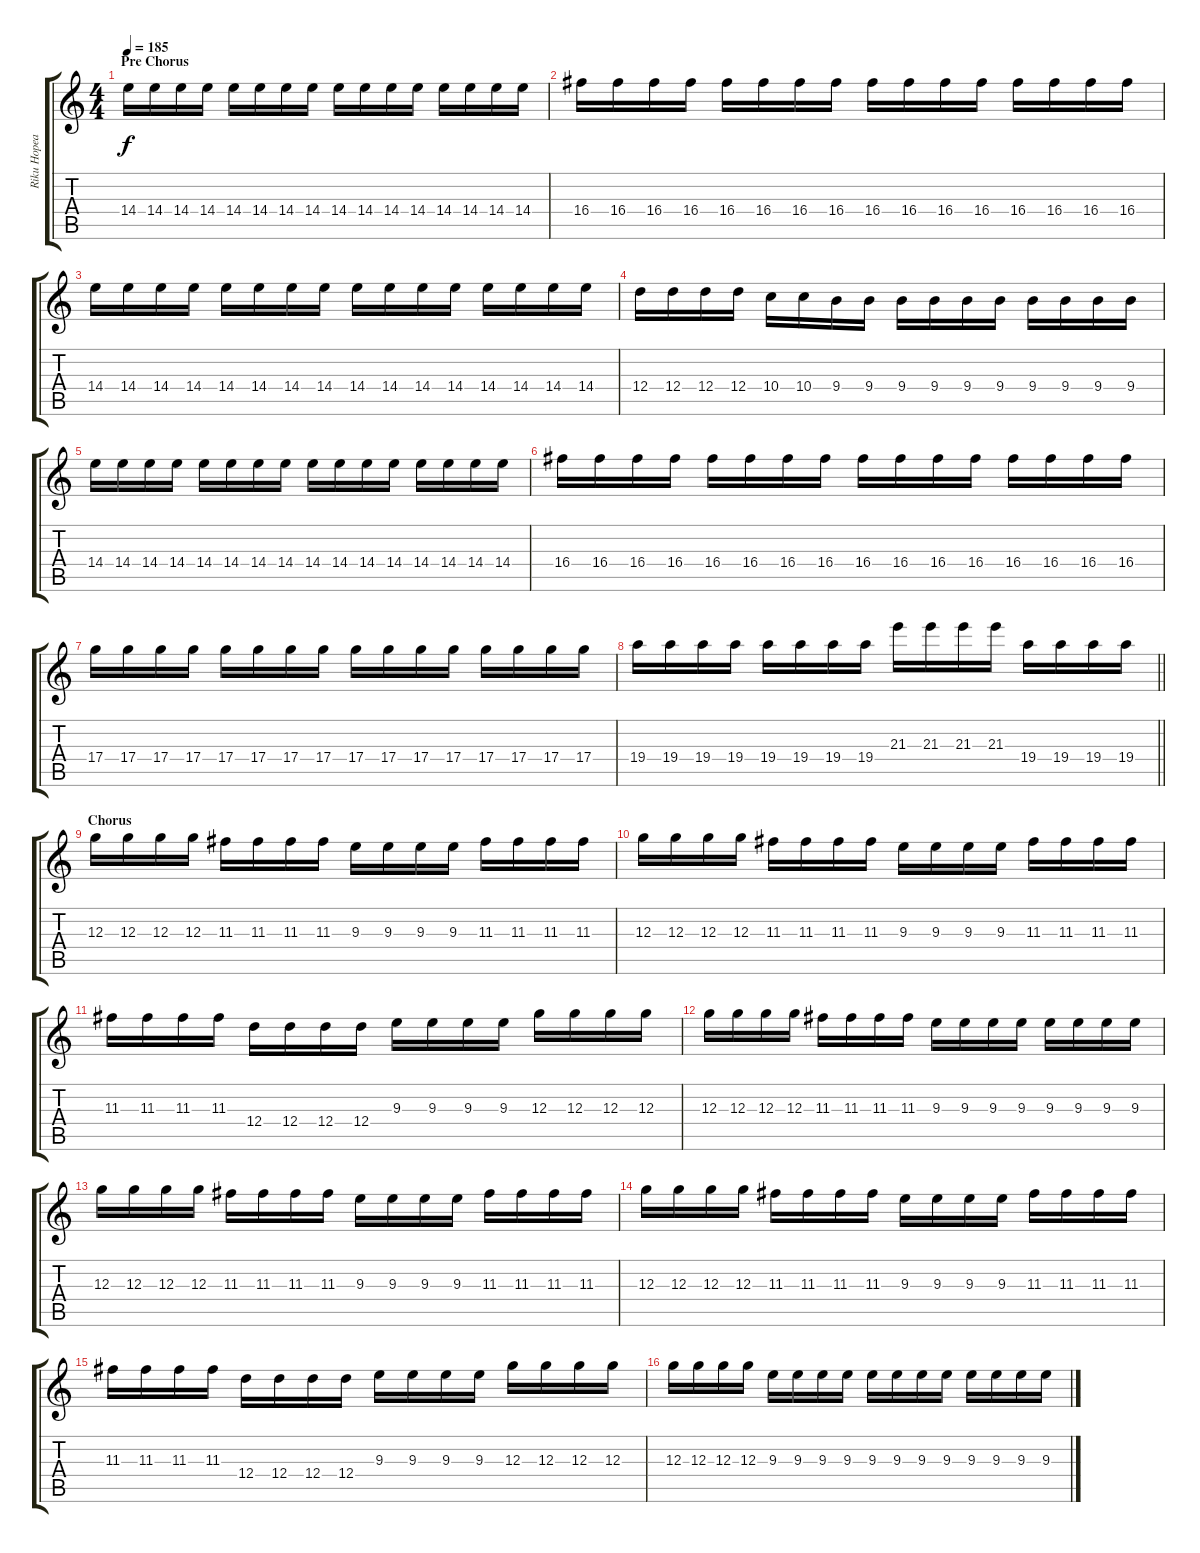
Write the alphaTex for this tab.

\track ("Riku Hopeakoski '' K-oz ''" "Riku Hopea") {instrument overdrivenguitar}
\staff {score tabs}
\tuning (E4 B3 G3 D3 A2 E2) {hide}
\ts (4 4)
\section ("" "Pre Chorus")
\tempo 185
\clef g2
\ks c
14.4.16{dy f} 14.4.16 14.4.16 14.4.16 14.4.16 14.4.16 14.4.16 14.4.16 14.4.16 14.4.16 14.4.16 14.4.16 14.4.16 14.4.16 14.4.16 14.4.16 |
16.4.16 16.4.16 16.4.16 16.4.16 16.4.16 16.4.16 16.4.16 16.4.16 16.4.16 16.4.16 16.4.16 16.4.16 16.4.16 16.4.16 16.4.16 16.4.16 |
14.4.16 14.4.16 14.4.16 14.4.16 14.4.16 14.4.16 14.4.16 14.4.16 14.4.16 14.4.16 14.4.16 14.4.16 14.4.16 14.4.16 14.4.16 14.4.16 |
12.4.16 12.4.16 12.4.16 12.4.16 10.4.16 10.4.16 9.4.16 9.4.16 9.4.16 9.4.16 9.4.16 9.4.16 9.4.16 9.4.16 9.4.16 9.4.16 |
14.4.16 14.4.16 14.4.16 14.4.16 14.4.16 14.4.16 14.4.16 14.4.16 14.4.16 14.4.16 14.4.16 14.4.16 14.4.16 14.4.16 14.4.16 14.4.16 |
16.4.16 16.4.16 16.4.16 16.4.16 16.4.16 16.4.16 16.4.16 16.4.16 16.4.16 16.4.16 16.4.16 16.4.16 16.4.16 16.4.16 16.4.16 16.4.16 |
17.4.16 17.4.16 17.4.16 17.4.16 17.4.16 17.4.16 17.4.16 17.4.16 17.4.16 17.4.16 17.4.16 17.4.16 17.4.16 17.4.16 17.4.16 17.4.16 |
\barLineRight lightlight
19.4.16 19.4.16 19.4.16 19.4.16 19.4.16 19.4.16 19.4.16 19.4.16 21.3.16 21.3.16 21.3.16 21.3.16 19.4.16 19.4.16 19.4.16 19.4.16 |
\section ("" "Chorus")
12.3.16 12.3.16 12.3.16 12.3.16 11.3.16 11.3.16 11.3.16 11.3.16 9.3.16 9.3.16 9.3.16 9.3.16 11.3.16 11.3.16 11.3.16 11.3.16 |
12.3.16 12.3.16 12.3.16 12.3.16 11.3.16 11.3.16 11.3.16 11.3.16 9.3.16 9.3.16 9.3.16 9.3.16 11.3.16 11.3.16 11.3.16 11.3.16 |
11.3.16 11.3.16 11.3.16 11.3.16 12.4.16 12.4.16 12.4.16 12.4.16 9.3.16 9.3.16 9.3.16 9.3.16 12.3.16 12.3.16 12.3.16 12.3.16 |
12.3.16 12.3.16 12.3.16 12.3.16 11.3.16 11.3.16 11.3.16 11.3.16 9.3.16 9.3.16 9.3.16 9.3.16 9.3.16 9.3.16 9.3.16 9.3.16 |
12.3.16 12.3.16 12.3.16 12.3.16 11.3.16 11.3.16 11.3.16 11.3.16 9.3.16 9.3.16 9.3.16 9.3.16 11.3.16 11.3.16 11.3.16 11.3.16 |
12.3.16 12.3.16 12.3.16 12.3.16 11.3.16 11.3.16 11.3.16 11.3.16 9.3.16 9.3.16 9.3.16 9.3.16 11.3.16 11.3.16 11.3.16 11.3.16 |
11.3.16 11.3.16 11.3.16 11.3.16 12.4.16 12.4.16 12.4.16 12.4.16 9.3.16 9.3.16 9.3.16 9.3.16 12.3.16 12.3.16 12.3.16 12.3.16 |
12.3.16 12.3.16 12.3.16 12.3.16 9.3.16 9.3.16 9.3.16 9.3.16 9.3.16 9.3.16 9.3.16 9.3.16 9.3.16 9.3.16 9.3.16 9.3.16
